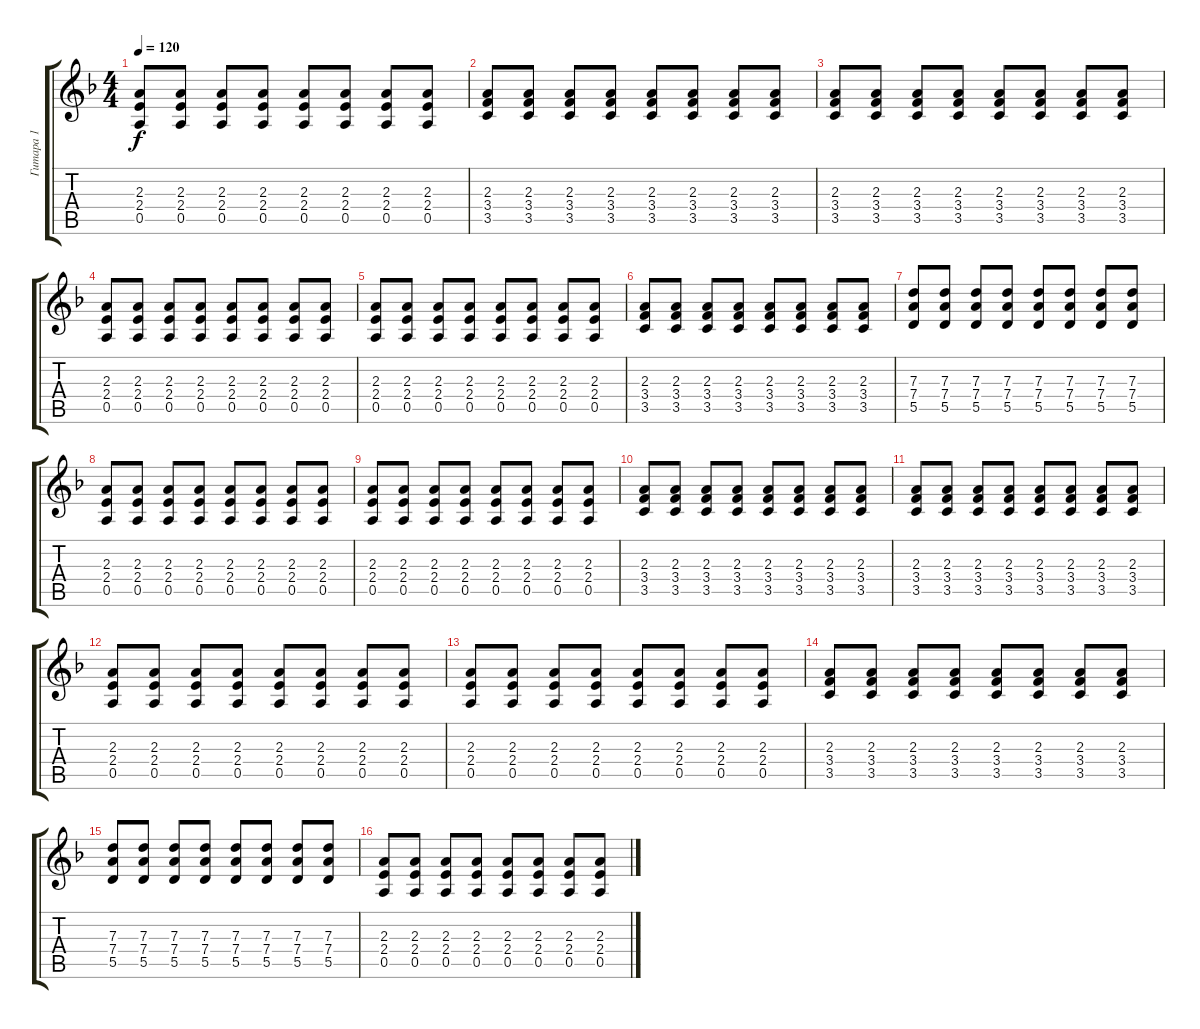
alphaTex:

\track ("Гитара 1" "Гитара 1") {instrument distortionguitar}
\staff {score tabs}
\tuning (E4 B3 G3 D3 A2 E2) {hide}
\ts (4 4)
\tempo 120
\clef g2
\ks f
(2.3 2.4 0.5).8{dy f} (2.3 2.4 0.5).8 (2.3 2.4 0.5).8 (2.3 2.4 0.5).8 (2.3 2.4 0.5).8 (2.3 2.4 0.5).8 (2.3 2.4 0.5).8 (2.3 2.4 0.5).8 |
(2.3 3.4 3.5).8 (2.3 3.4 3.5).8 (2.3 3.4 3.5).8 (2.3 3.4 3.5).8 (2.3 3.4 3.5).8 (2.3 3.4 3.5).8 (2.3 3.4 3.5).8 (2.3 3.4 3.5).8 |
(2.3 3.4 3.5).8 (2.3 3.4 3.5).8 (2.3 3.4 3.5).8 (2.3 3.4 3.5).8 (2.3 3.4 3.5).8 (2.3 3.4 3.5).8 (2.3 3.4 3.5).8 (2.3 3.4 3.5).8 |
(2.3 2.4 0.5).8 (2.3 2.4 0.5).8 (2.3 2.4 0.5).8 (2.3 2.4 0.5).8 (2.3 2.4 0.5).8 (2.3 2.4 0.5).8 (2.3 2.4 0.5).8 (2.3 2.4 0.5).8 |
(2.3 2.4 0.5).8 (2.3 2.4 0.5).8 (2.3 2.4 0.5).8 (2.3 2.4 0.5).8 (2.3 2.4 0.5).8 (2.3 2.4 0.5).8 (2.3 2.4 0.5).8 (2.3 2.4 0.5).8 |
(2.3 3.4 3.5).8 (2.3 3.4 3.5).8 (2.3 3.4 3.5).8 (2.3 3.4 3.5).8 (2.3 3.4 3.5).8 (2.3 3.4 3.5).8 (2.3 3.4 3.5).8 (2.3 3.4 3.5).8 |
(7.3 7.4 5.5).8 (7.3 7.4 5.5).8 (7.3 7.4 5.5).8 (7.3 7.4 5.5).8 (7.3 7.4 5.5).8 (7.3 7.4 5.5).8 (7.3 7.4 5.5).8 (7.3 7.4 5.5).8 |
(2.3 2.4 0.5).8 (2.3 2.4 0.5).8 (2.3 2.4 0.5).8 (2.3 2.4 0.5).8 (2.3 2.4 0.5).8 (2.3 2.4 0.5).8 (2.3 2.4 0.5).8 (2.3 2.4 0.5).8 |
(2.3 2.4 0.5).8 (2.3 2.4 0.5).8 (2.3 2.4 0.5).8 (2.3 2.4 0.5).8 (2.3 2.4 0.5).8 (2.3 2.4 0.5).8 (2.3 2.4 0.5).8 (2.3 2.4 0.5).8 |
(2.3 3.4 3.5).8{volume 10} (2.3 3.4 3.5).8 (2.3 3.4 3.5).8 (2.3 3.4 3.5).8 (2.3 3.4 3.5).8 (2.3 3.4 3.5).8 (2.3 3.4 3.5).8 (2.3 3.4 3.5).8 |
(2.3 3.4 3.5).8 (2.3 3.4 3.5).8 (2.3 3.4 3.5).8 (2.3 3.4 3.5).8 (2.3 3.4 3.5).8 (2.3 3.4 3.5).8 (2.3 3.4 3.5).8 (2.3 3.4 3.5).8 |
(2.3 2.4 0.5).8 (2.3 2.4 0.5).8 (2.3 2.4 0.5).8 (2.3 2.4 0.5).8 (2.3 2.4 0.5).8 (2.3 2.4 0.5).8 (2.3 2.4 0.5).8 (2.3 2.4 0.5).8 |
(2.3 2.4 0.5).8 (2.3 2.4 0.5).8 (2.3 2.4 0.5).8 (2.3 2.4 0.5).8 (2.3 2.4 0.5).8 (2.3 2.4 0.5).8 (2.3 2.4 0.5).8 (2.3 2.4 0.5).8 |
(2.3 3.4 3.5).8{volume 7} (2.3 3.4 3.5).8 (2.3 3.4 3.5).8 (2.3 3.4 3.5).8 (2.3 3.4 3.5).8 (2.3 3.4 3.5).8 (2.3 3.4 3.5).8 (2.3 3.4 3.5).8 |
(7.3 7.4 5.5).8 (7.3 7.4 5.5).8 (7.3 7.4 5.5).8 (7.3 7.4 5.5).8 (7.3 7.4 5.5).8 (7.3 7.4 5.5).8 (7.3 7.4 5.5).8 (7.3 7.4 5.5).8 |
(2.3 2.4 0.5).8 (2.3 2.4 0.5).8 (2.3 2.4 0.5).8 (2.3 2.4 0.5).8 (2.3 2.4 0.5).8 (2.3 2.4 0.5).8 (2.3 2.4 0.5).8 (2.3 2.4 0.5).8
